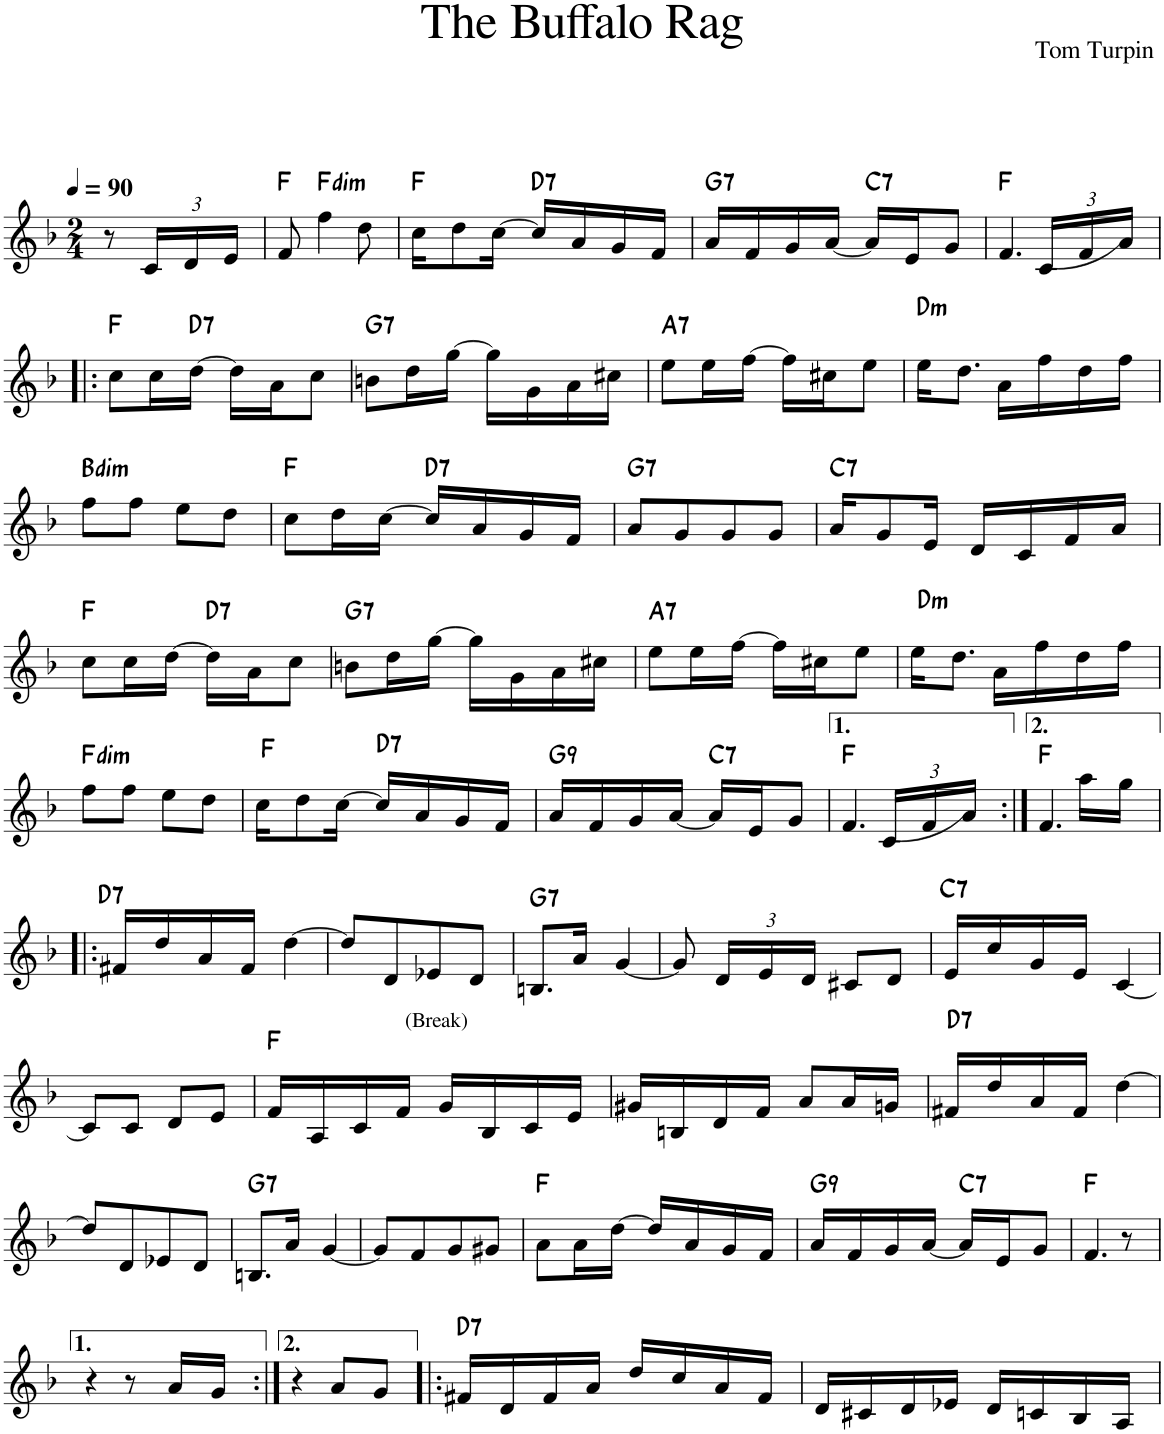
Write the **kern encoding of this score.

**kern	**harte
*part1	*part1
*staff1	*
*I"Mandolin	*
*clefG2	*
*k[b-]	*
*M2/4	*
*MM90	*
=1	=1
8r	.
*Xbrackettup	*
24c/LL	.
24d/	.
24e/JJ	.
=2	=2
8f/	F:maj
!	!LO:H:kt=dim
4ff\	F:dim
8dd\	.
=3	=3
16cc\KL	F:maj
8dd\	.
[16cc\Jk	.
!	!LO:H:kt=7
16cc/LL]	D:7
16a/	.
16g/	.
16f/JJ	.
=4	=4
!	!LO:H:kt=7
16a/LL	G:7
16f/	.
16g/	.
[16a/JJ	.
!	!LO:H:kt=7
16a/LL]	C:7
16e/J	.
8g/J	.
=5	=5
4.f/	F:maj
(24c/LL	.
24f/	.
24a/JJ)	.
!!LO:LB:g=z
=6!|:	=6!|:
8cc\L	F:maj
16cc\L	.
!	!LO:H:kt=7
[16dd\JJ	D:7
16dd\LL]	.
16a\J	.
8cc\J	.
=7	=7
!	!LO:H:kt=7
8bn\L	G:7
16dd\L	.
[16gg\JJ	.
16gg\LL]	.
16g\	.
16a\	.
16cc#X\JJ	.
=8	=8
!	!LO:H:kt=7
8ee\L	A:7
16ee\L	.
[16ff\JJ	.
16ff\LL]	.
16cc#X\J	.
8ee\J	.
=9	=9
!	!LO:H:kt=m
16ee\KL	D:min
8.dd\J	.
16a\LL	.
16ff\	.
16dd\	.
16ff\JJ	.
!!LO:LB:g=z
=10	=10
!	!LO:H:kt=dim
8ff\L	B:dim
8ff\J	.
8ee\L	.
8dd\J	.
=11	=11
8cc\L	F:maj
16dd\L	.
[16cc\JJ	.
!	!LO:H:kt=7
16cc/LL]	D:7
16a/	.
16g/	.
16f/JJ	.
=12	=12
!	!LO:H:kt=7
8a/L	G:7
8g/	.
8g/	.
8g/J	.
=13	=13
!	!LO:H:kt=7
16a/KL	C:7
8g/	.
16e/Jk	.
16d/LL	.
16c/	.
16f/	.
16a/JJ	.
!!LO:LB:g=z
=14	=14
8cc\L	F:maj
16cc\L	.
[16dd\JJ	.
!	!LO:H:kt=7
16dd\LL]	D:7
16a\J	.
8cc\J	.
=15	=15
!	!LO:H:kt=7
8bn\L	G:7
16dd\L	.
[16gg\JJ	.
16gg\LL]	.
16g\	.
16a\	.
16cc#X\JJ	.
=16	=16
!	!LO:H:kt=7
8ee\L	A:7
16ee\L	.
[16ff\JJ	.
16ff\LL]	.
16cc#X\J	.
8ee\J	.
=17	=17
!	!LO:H:kt=m
16ee\KL	D:min
8.dd\J	.
16a\LL	.
16ff\	.
16dd\	.
16ff\JJ	.
!!LO:LB:g=z
=18	=18
!	!LO:H:kt=dim
8ff\L	F:dim
8ff\J	.
8ee\L	.
8dd\J	.
=19	=19
16cc\KL	F:maj
8dd\	.
[16cc\Jk	.
!	!LO:H:kt=7
16cc/LL]	D:7
16a/	.
16g/	.
16f/JJ	.
=20	=20
!	!LO:H:kt=9
16a/LL	G:9
16f/	.
16g/	.
[16a/JJ	.
!	!LO:H:kt=7
16a/LL]	C:7
16e/J	.
8g/J	.
=21	=21
4.f/	F:maj
(24c/LL	.
24f/	.
24a/JJ)	.
=22:|!	=22:|!
4.f/	F:maj
16aa\LL	.
16gg\JJ	.
!!LO:LB:g=z
=23!|:	=23!|:
!	!LO:H:kt=7
16f#X/LL	D:7
16dd/	.
16a/	.
16f#/JJ	.
[4dd\	.
=24	=24
8dd/L]	.
8d/	.
8e-X/	.
8d/J	.
=25	=25
!	!LO:H:kt=7
8.Bn/L	G:7
16a/Jk	.
[4g/	.
=26	=26
8g/]	.
24d/LL	.
24e/	.
24d/JJ	.
8c#X/L	.
8d/J	.
=27	=27
!	!LO:H:kt=7
16e/LL	C:7
16cc/	.
16g/	.
16e/JJ	.
[4c/	.
!!LO:LB:g=z
=28	=28
8c/L]	.
8c/J	.
8d/L	.
8e/J	.
=29	=29
16f/LL	F:maj
!LO:TX:a:t=(Break)	!
16A/	.
16c/	.
16f/JJ	.
16g/LL	.
16B-/	.
16c/	.
16e/JJ	.
=30	=30
16g#X/LL	.
16Bn/	.
16d/	.
16f/JJ	.
8a/L	.
16a/L	.
16gn/JJ	.
=31	=31
!	!LO:H:kt=7
16f#X/LL	D:7
16dd/	.
16a/	.
16f#/JJ	.
[4dd\	.
!!LO:LB:g=z
=32	=32
8dd/L]	.
8d/	.
8e-X/	.
8d/J	.
=33	=33
!	!LO:H:kt=7
8.Bn/L	G:7
16a/Jk	.
[4g/	.
=34	=34
8g/L]	.
8f/	.
8g/	.
8g#X/J	.
=35	=35
8a\L	F:maj
16a\L	.
[16dd\JJ	.
16dd/LL]	.
16a/	.
16g/	.
16f/JJ	.
=36	=36
!	!LO:H:kt=9
16a/LL	G:9
16f/	.
16g/	.
[16a/JJ	.
!	!LO:H:kt=7
16a/LL]	C:7
16e/J	.
8g/J	.
=37	=37
4.f/	F:maj
8r	.
!!LO:LB:g=z
=38	=38
4r	.
8r	.
16a/LL	.
16g/JJ	.
=39:|!	=39:|!
4r	.
8a/L	.
8g/J	.
=40!|:	=40!|:
!	!LO:H:kt=7
16f#X/LL	D:7
16d/	.
16f#/	.
16a/JJ	.
16dd/LL	.
16cc/	.
16a/	.
16f#/JJ	.
=41	=41
16d/LL	.
16c#X/	.
16d/	.
16e-X/JJ	.
16d/LL	.
16cn/	.
16B-/	.
16A/JJ	.
=	=
*-	*-
